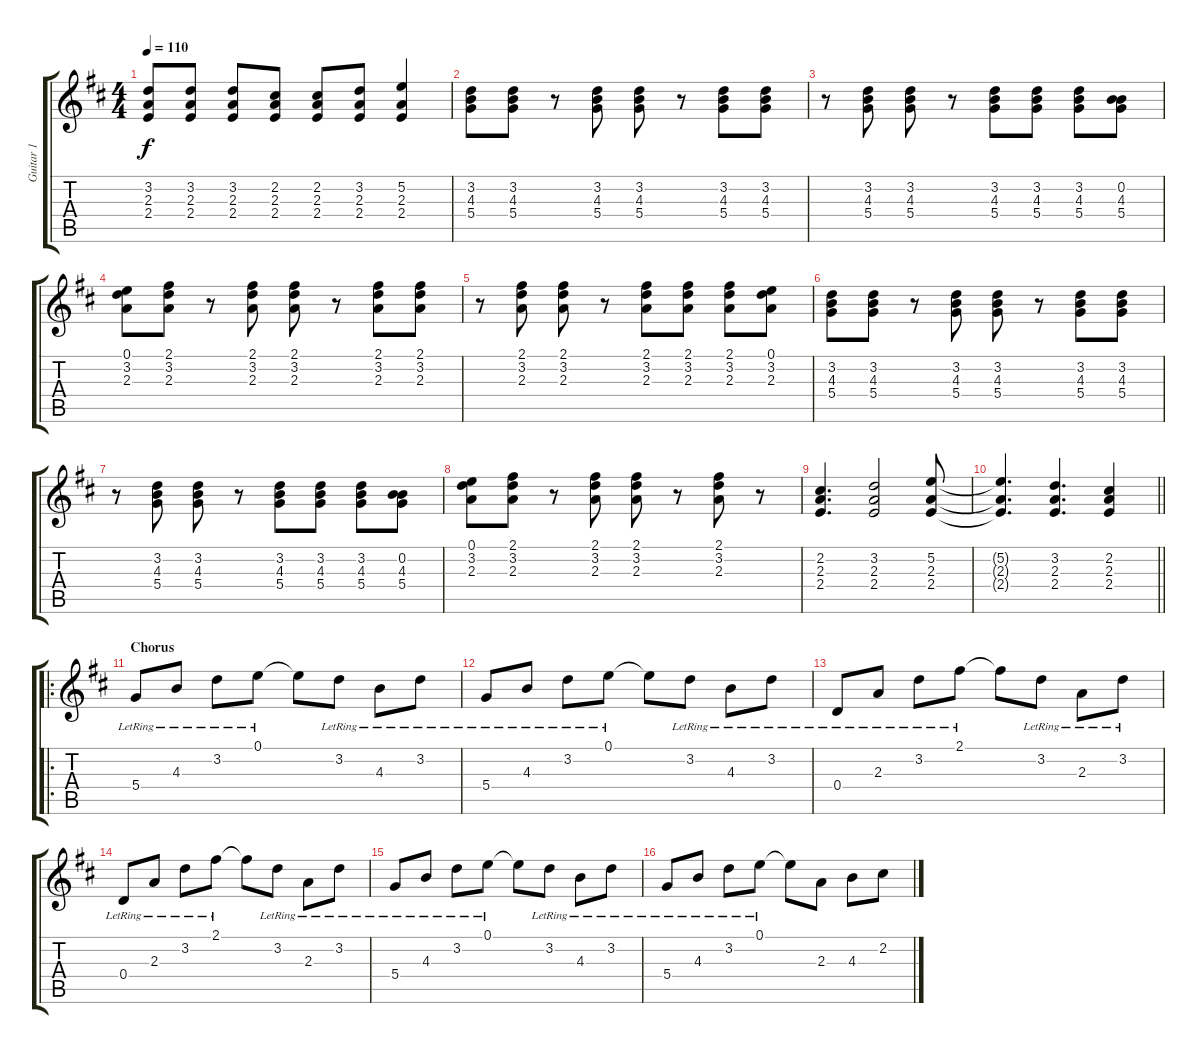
\track ("Guitar 1" "Guitar 1") {instrument distortionguitar}
\staff {score tabs}
\tuning (E4 B3 G3 D3 A2 E2) {hide}
\ts (4 4)
\tempo 110
\clef g2
\ks d
(3.2 2.3 2.4).8{dy f} (3.2 2.3 2.4).8 (3.2 2.3 2.4).8 (2.2 2.3 2.4).8 (2.2 2.3 2.4).8 (3.2 2.3 2.4).8 (5.2 2.3 2.4).4 |
(3.2 4.3 5.4).8 (3.2 4.3 5.4).8 r.8 (3.2 4.3 5.4).8 (3.2 4.3 5.4).8 r.8 (3.2 4.3 5.4).8 (3.2 4.3 5.4).8 |
r.8 (3.2 4.3 5.4).8 (3.2 4.3 5.4).8 r.8 (3.2 4.3 5.4).8 (3.2 4.3 5.4).8 (3.2 4.3 5.4).8 (0.2 4.3 5.4).8 |
(0.1 3.2 2.3).8 (2.1 3.2 2.3).8 r.8 (2.1 3.2 2.3).8 (2.1 3.2 2.3).8 r.8 (2.1 3.2 2.3).8 (2.1 3.2 2.3).8 |
r.8 (2.1 3.2 2.3).8 (2.1 3.2 2.3).8 r.8 (2.1 3.2 2.3).8 (2.1 3.2 2.3).8 (2.1 3.2 2.3).8 (0.1 3.2 2.3).8 |
(3.2 4.3 5.4).8 (3.2 4.3 5.4).8 r.8 (3.2 4.3 5.4).8 (3.2 4.3 5.4).8 r.8 (3.2 4.3 5.4).8 (3.2 4.3 5.4).8 |
r.8 (3.2 4.3 5.4).8 (3.2 4.3 5.4).8 r.8 (3.2 4.3 5.4).8 (3.2 4.3 5.4).8 (3.2 4.3 5.4).8 (0.2 4.3 5.4).8 |
(0.1 3.2 2.3).8 (2.1 3.2 2.3).8 r.8 (2.1 3.2 2.3).8 (2.1 3.2 2.3).8 r.8 (2.1 3.2 2.3).8 r.8 |
(2.2 2.3 2.4).4{d} (3.2 2.3 2.4).2 (5.2 2.3 2.4).8 |
\barLineRight lightlight
(5.2{t} 2.3{t} 2.4{t}).4{d} (3.2 2.3 2.4).4{d} (2.2 2.3 2.4).4 |
\ro
\section ("" "Chorus")
5.4{lr}.8{instrument overdrivenguitar} 4.3{lr}.8 3.2{lr}.8 0.1{lr}.8 0.1{t}.8 3.2{lr}.8 4.3{lr}.8 3.2{lr}.8 |
5.4{lr}.8 4.3{lr}.8 3.2{lr}.8 0.1{lr}.8 0.1{t}.8 3.2{lr}.8 4.3{lr}.8 3.2{lr}.8 |
0.4{lr}.8 2.3{lr}.8 3.2{lr}.8 2.1{lr}.8 2.1{t}.8 3.2{lr}.8 2.3{lr}.8 3.2{lr}.8 |
0.4{lr}.8 2.3{lr}.8 3.2{lr}.8 2.1{lr}.8 2.1{t}.8 3.2{lr}.8 2.3{lr}.8 3.2{lr}.8 |
5.4{lr}.8 4.3{lr}.8 3.2{lr}.8 0.1{lr}.8 0.1{t}.8 3.2{lr}.8 4.3{lr}.8 3.2{lr}.8 |
5.4{lr}.8 4.3{lr}.8 3.2{lr}.8 0.1{lr}.8 0.1{t}.8 2.3.8 4.3.8 2.2.8
